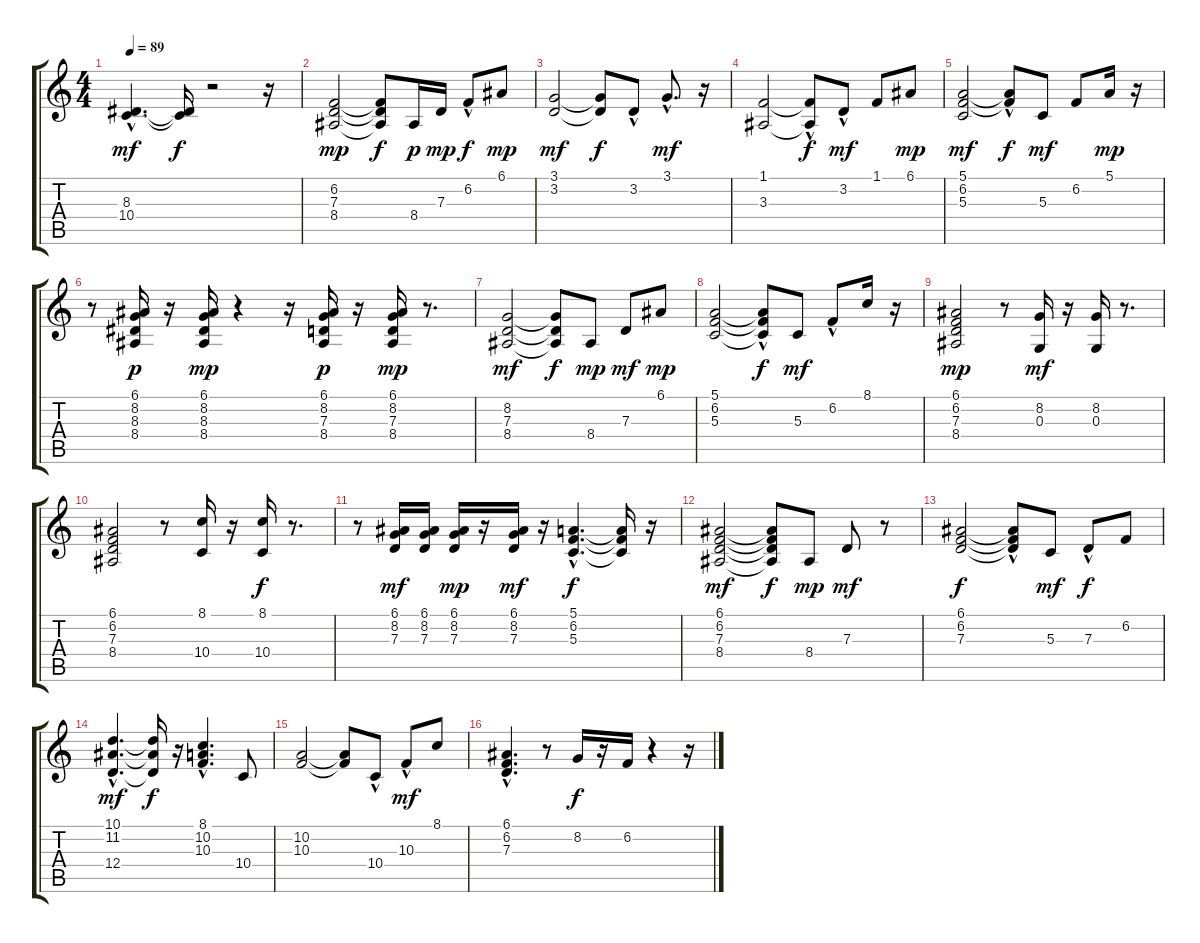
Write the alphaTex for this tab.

\track "" {instrument honkytonkpiano}
\staff {score tabs}
\tuning (E4 B3 G3 D3 A2 E2) {hide}
\ts (4 4)
\tempo 89
\clef g2
\ks c
(8.3{hac} 10.4{hac}).4{d dy mf} (8.3{t} 10.4{t}).16{dy f} r.2 r.16 |
(6.2 7.3 8.4).2{dy mp} (6.2{t} 7.3{t} 8.4{t}).8{dy f} 8.4.16{dy p} 7.3.16{dy mp} 6.2{hac}.8{dy f} 6.1.8{dy mp} |
(3.1 3.2).2{dy mf} (3.1{t} 3.2{t}).8{dy f} 3.2{hac}.8 3.1{hac}.8{d dy mf} r.16 |
(1.1 3.3).2 (1.1{hac t} 3.3{t}).8{dy f} 3.2{hac}.8{dy mf} 1.1.8 6.1.8{dy mp} |
(5.1 6.2 5.3).2{dy mf} (5.1{hac t} 6.2{t}).8{dy f} 5.3.8{dy mf} 6.2.8 5.1.16{dy mp} r.16 |
r.8 (6.1 8.2 8.3 8.4).16{dy p} r.16 (6.1 8.2 8.3 8.4).16{dy mp} r.4 r.16 (6.1 8.2 7.3 8.4).16{dy p} r.16 (6.1 8.2 7.3 8.4).16{dy mp} r.8{d} |
(8.2 7.3 8.4).2{dy mf} (8.2{t} 7.3{t} 8.4{t}).8{dy f} 8.4.8{dy mp} 7.3.8{dy mf} 6.1.8{dy mp} |
(5.1 6.2 5.3).2 (5.1{hac t} 6.2{t} 5.3{t}).8{dy f} 5.3.8{dy mf} 6.2{hac}.8 8.1.16 r.16 |
(6.1 6.2 7.3 8.4).2{dy mp} r.8 (8.2 0.3).16{dy mf} r.16 (8.2 0.3).16 r.8{d} |
(6.1 6.2 7.3 8.4).2 r.8 (8.1 10.4).16 r.16 (8.1 10.4).16{dy f} r.8{d} |
r.8 (6.1 8.2 7.3).16{dy mf} (6.1 8.2 7.3).16 (6.1 8.2 7.3).16{dy mp} r.16 (6.1 8.2 7.3).16{dy mf} r.16 (5.1{hac} 6.2{hac} 5.3{hac}).4{d dy f} (5.1{t} 6.2{t} 5.3{t}).16 r.16 |
(6.1 6.2 7.3 8.4).2{dy mf} (6.1{t} 6.2{t} 7.3{t} 8.4{t}).8{dy f} 8.4.8{dy mp} 7.3.8{dy mf} r.8 |
(6.1 6.2 7.3).2{dy f} (6.1{hac t} 6.2{hac t} 7.3{t}).8 5.3.8{dy mf} 7.3{hac}.8{dy f} 6.2.8 |
(10.1{hac} 11.2{hac} 12.4{hac}).4{d dy mf} (10.1{t} 11.2{t} 12.4{t}).16{dy f} r.16 (8.1{hac} 10.2{hac} 10.3{hac}).4{d} 10.4.8 |
(10.2 10.3).2 (10.2{t} 10.3{t}).8 10.4{hac}.8 10.3{hac}.8{dy mf} 8.1.8 |
(6.1{hac} 6.2{hac} 7.3{hac}).4{d} r.8 8.2.16{dy f} r.16 6.2.16 r.4 r.16
